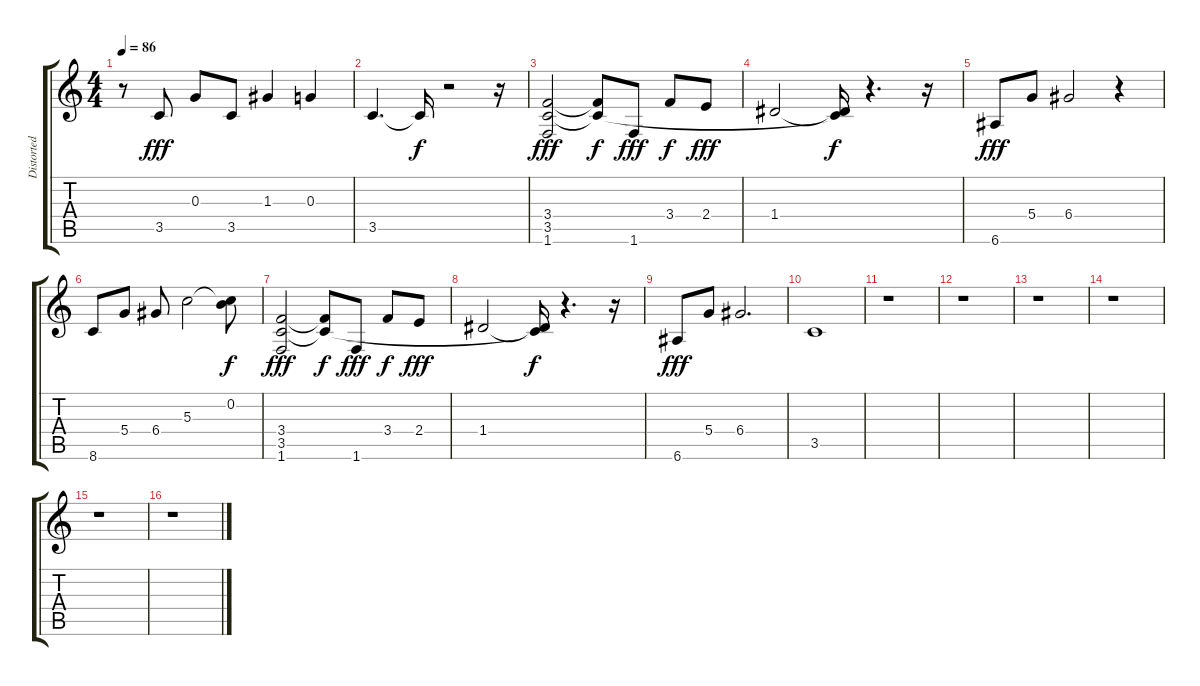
\track ("Distorted guitar" "Distorted ") {instrument electricguitarclean}
\staff {score tabs}
\tuning (E4 B3 G3 D3 A2 E2) {hide}
\ts (4 4)
\tempo 86
\clef g2
\ks c
r.8{dy fff} 3.5.8 0.3.8 3.5.8 1.3.4 0.3.4 |
3.5.4{d} 3.5{t}.16{dy f} r.2 r.16 |
(3.4 3.5 1.6).2{dy fff} (3.4{t} 3.5{t}).8{dy f} 1.6.8{dy fff} 3.4.8{dy f} 2.4.8{dy fff} |
1.4.2 (1.4{t} 3.5{t}).16{dy f} r.4{d} r.16 |
6.6.8{dy fff} 5.4.8 6.4.2 r.4 |
8.6.8 5.4.8 6.4.8 5.3.2 (0.2 5.3{t}).8{dy f} |
(3.4 3.5 1.6).2{dy fff} (3.4{t} 3.5{t}).8{dy f} 1.6.8{dy fff} 3.4.8{dy f} 2.4.8{dy fff} |
1.4.2 (1.4{t} 3.5{t}).16{dy f} r.4{d} r.16 |
6.6.8{dy fff} 5.4.8 6.4.2{d} |
3.5.1 |
r.1 |
r.1 |
r.1 |
r.1 |
r.1 |
r.1
